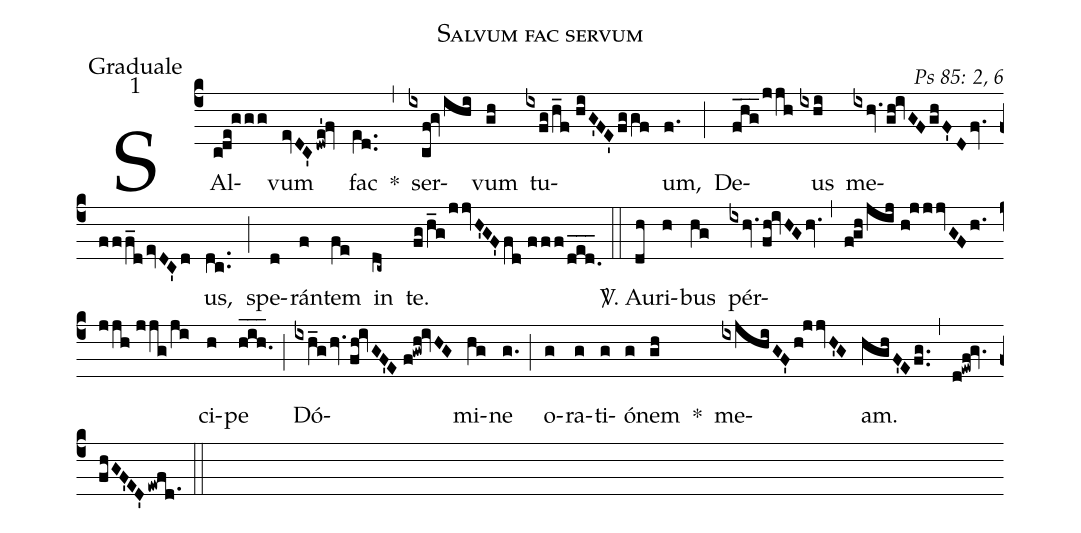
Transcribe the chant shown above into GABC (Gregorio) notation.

name: Salvum fac servum;
office-part: Graduale;
mode: 1;
commentary: Ps 85: 2, 6;
%%
(c4) SAl(cde!ggg)vum(evDC'dwe'!fv) fac(e[ll:1]d..) *(,) ser(ixcf!gvihi)vum(gh) tu(ixfg/h_f//hiG'FE'fggf)um,(f.) (;) De(fhg___/jjh)us(ixhi) me(ixhv.gh!ivGFghF'Dfv.fff_devDC'd)us,(dc..) (;) spe(d)rán(f)tem(fe) in(dc~) te.(fg/h_g/jjvH'GF'fd//fff/d_e_d._) (::)
<sp>V/</sp>. Au(dh)ri(h)bus(hg) pér(ixhv.fh!ivHGhv.)(,)(fghjij//h!jjjvGFh./jjh//jjg/ji)ci(h)pe(h_i_h._) (;) Dó(ixh_ghv.fh!ivGF'E//f!gwh!ivHG)mi(hg)ne(g.) (;) o(g)ra(g)ti(g)ó(g)nem(gh) *() me(ixjhiGF'h!jjvH'G)am.(hghF'Efg..) (,) (d!ewf!gv.fhGF'ED'ewfd.1) (::)
